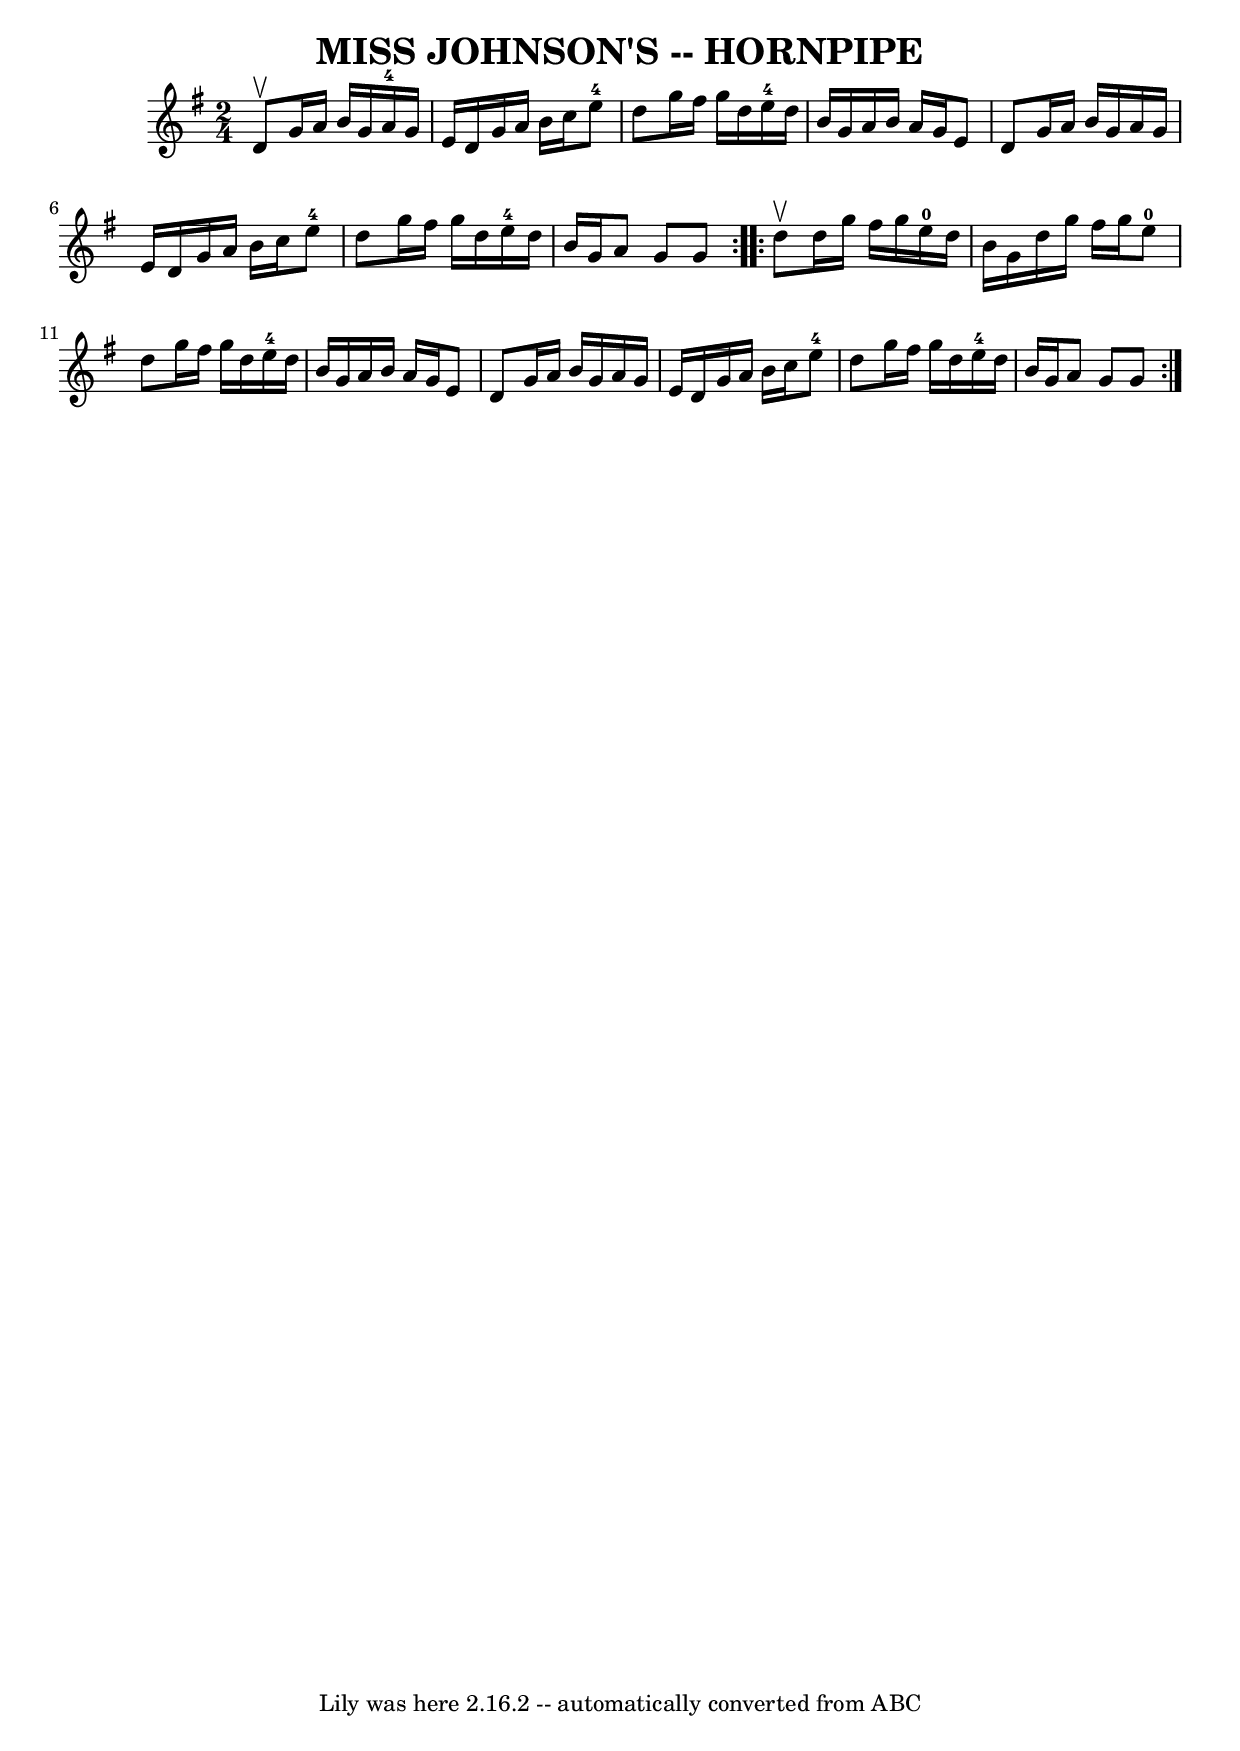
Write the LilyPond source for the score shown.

\version "2.7.40"
\include "Mammoth.ily"
\header {
	%% book = "Ryan's Mammoth Collection of Fiddle Tunes"
	crossRefNumber = "1"
	footnotes = ""
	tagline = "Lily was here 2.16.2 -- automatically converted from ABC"
	title = "MISS JOHNSON'S -- HORNPIPE"
}
voicedefault =  {


\repeat volta 2 {
\time 2/4 \key g \major d'8^\upbow       |
 g'16 a'16 b'16    
g'16 a'16-4 g'16 e'16 d'16    |
 g'16 a'16 b'16   
 c''16 e''8-4 d''8    |
 g''16 fis''16 g''16 d''16   
 e''16-4 d''16 b'16 g'16    |
 a'16 b'16 a'16    
g'16 e'8 d'8    |
     |
 g'16 a'16 b'16 g'16    
a'16 g'16 e'16 d'16    |
 g'16 a'16 b'16 c''16      
e''8-4 d''8    |
 g''16 fis''16 g''16 d''16 e''16 
-4 d''16 b'16 g'16    |
 a'8 g'8 g'8    }     
\repeat volta 2 { d''8^\upbow       |
 d''16 g''16 fis''16    
g''16 e''16-0 d''16 b'16 g'16    |
 d''16 g''16    
fis''16 g''16 e''8-0 d''8    |
 g''16 fis''16 g''16  
 d''16 e''16-4 d''16 b'16 g'16    |
 a'16 b'16    
a'16 g'16 e'8 d'8    |
     |
 g'16 a'16 b'16    
g'16 a'16 g'16 e'16 d'16    |
 g'16 a'16 b'16    
c''16 e''8-4 d''8    |
 g''16 fis''16 g''16 d''16    
 e''16-4 d''16 b'16 g'16    |
 a'8 g'8 g'8    }   
}

\score{
    <<

	\context Staff="default"
	{
	    \voicedefault 
	}

    >>
	\layout {
	}
	\midi {}
}
